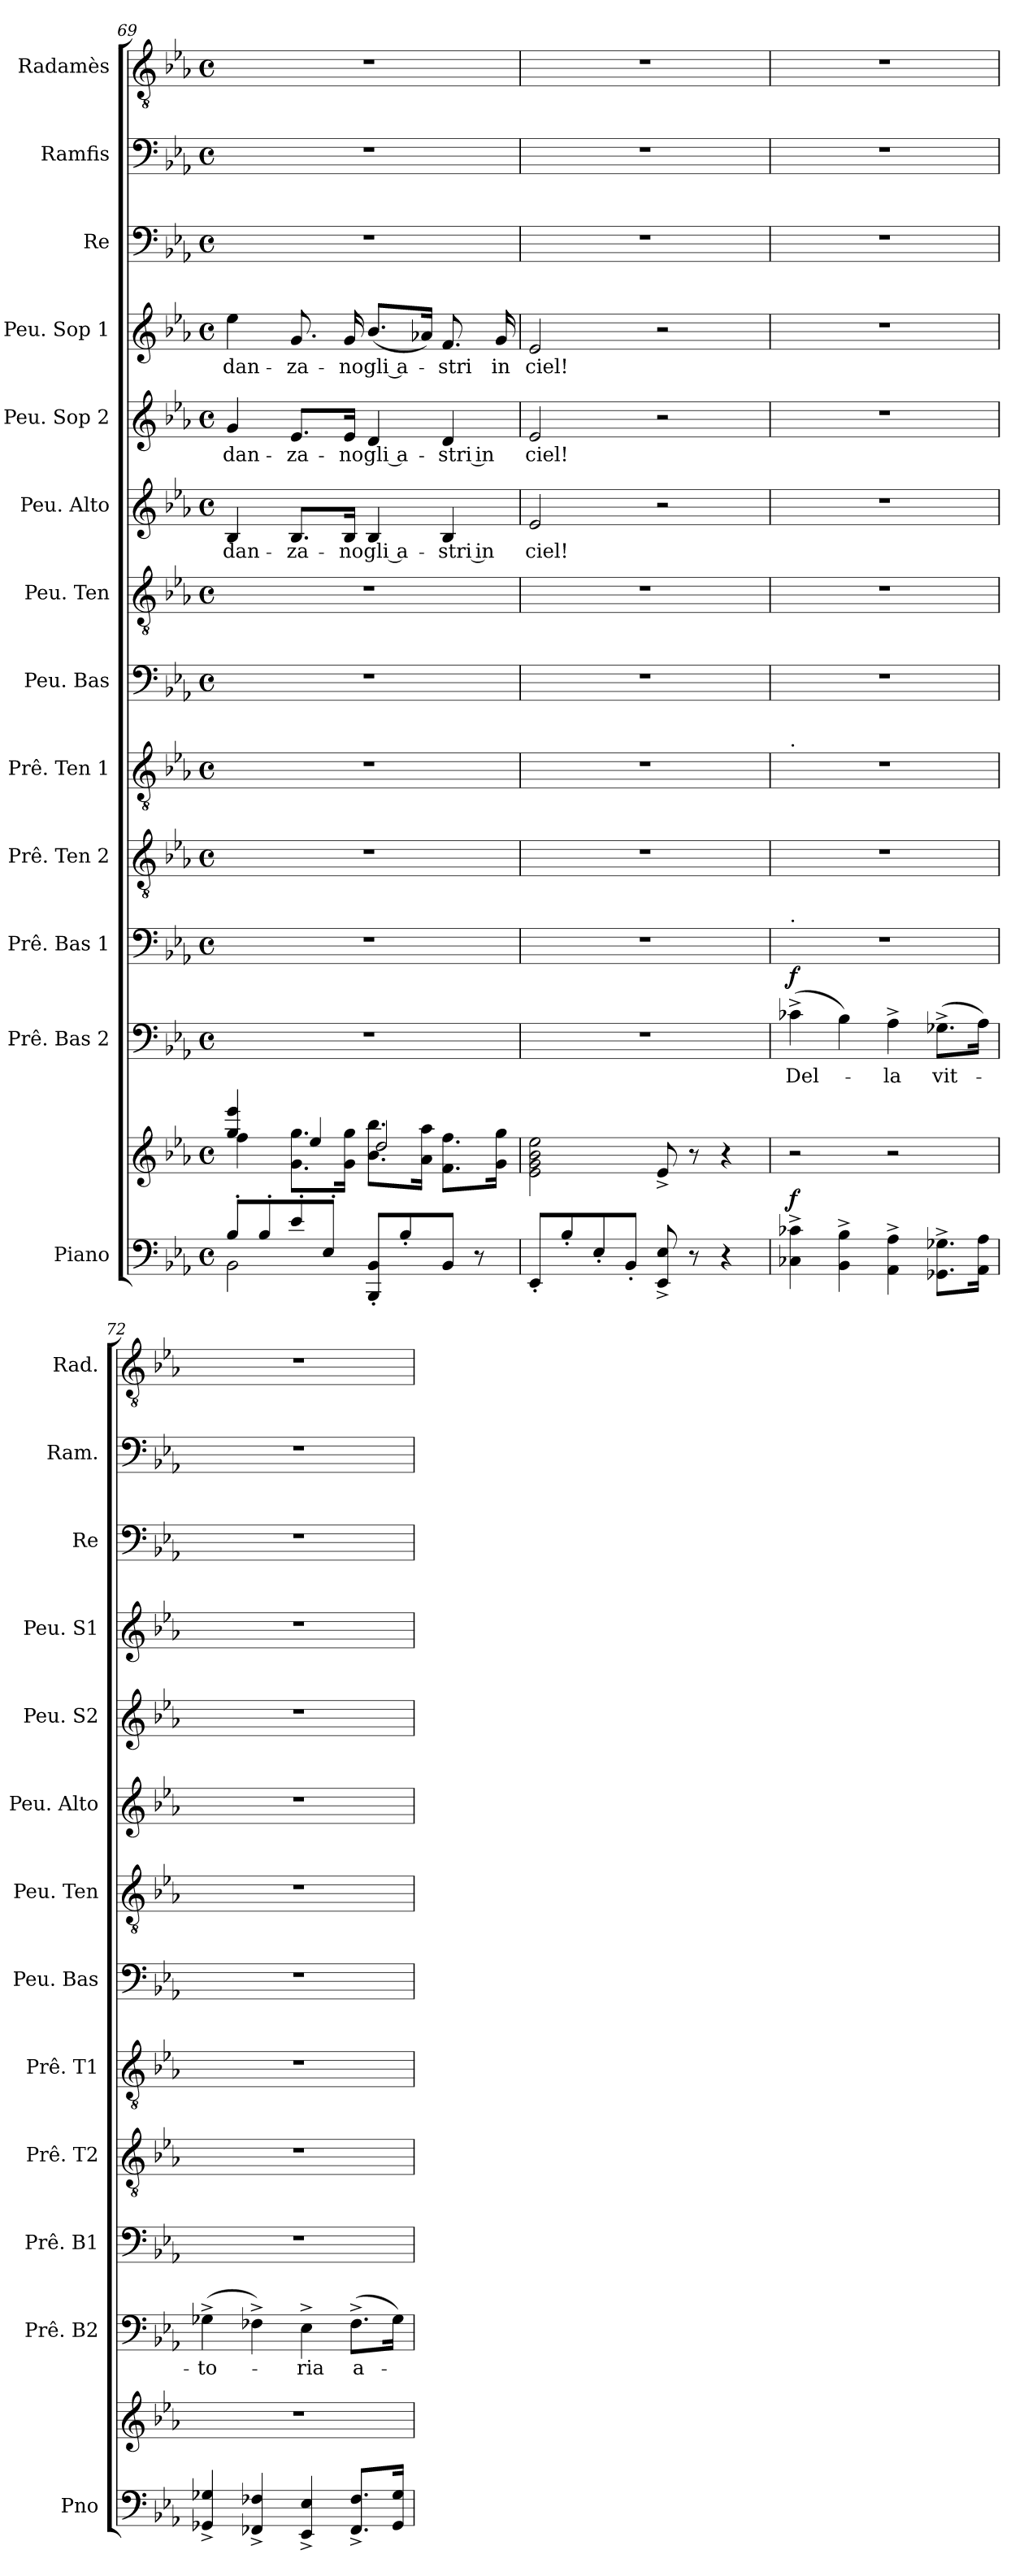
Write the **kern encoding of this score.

**kern	**kern	**dynam	**kern	**text	**dynam	**kern	**kern	**kern	**kern	**kern	**kern	**text	**kern	**text	**kern	**text	**kern	**kern	**kern
*part13	*part13	*part13	*part12	*part12	*part12	*part11	*part10	*part9	*part8	*part7	*part6	*part6	*part5	*part5	*part4	*part4	*part3	*part2	*part1
*staff14	*staff13	*staff13/14	*staff12	*staff12	*staff12	*staff11	*staff10	*staff9	*staff8	*staff7	*staff6	*staff6	*staff5	*staff5	*staff4	*staff4	*staff3	*staff2	*staff1
*I"Piano	*	*	*I"Prê. Bas 2	*	*	*I"Prê. Bas 1	*I"Prê. Ten 2	*I"Prê. Ten 1	*I"Peu. Bas	*I"Peu. Ten	*I"Peu. Alto	*	*I"Peu. Sop 2	*	*I"Peu. Sop 1	*	*I"Re	*I"Ramfis	*I"Radamès
*I'Pno	*	*	*I'Prê. B2	*	*	*I'Prê. B1	*I'Prê. T2	*I'Prê. T1	*I'Peu. Bas	*I'Peu. Ten	*I'Peu. Alto	*	*I'Peu. S2	*	*I'Peu. S1	*	*I'Re	*I'Ram.	*I'Rad.
*clefF4	*clefG2	*	*clefF4	*	*	*clefF4	*clefGv2	*clefGv2	*clefF4	*clefGv2	*clefG2	*	*clefG2	*	*clefG2	*	*clefF4	*clefF4	*clefGv2
*k[b-e-a-]	*k[b-e-a-]	*	*k[b-e-a-]	*	*	*k[b-e-a-]	*k[b-e-a-]	*k[b-e-a-]	*k[b-e-a-]	*k[b-e-a-]	*k[b-e-a-]	*	*k[b-e-a-]	*	*k[b-e-a-]	*	*k[b-e-a-]	*k[b-e-a-]	*k[b-e-a-]
*M4/4	*M4/4	*	*M4/4	*	*	*M4/4	*M4/4	*M4/4	*M4/4	*M4/4	*M4/4	*	*M4/4	*	*M4/4	*	*M4/4	*M4/4	*M4/4
*met(c)	*met(c)	*	*met(c)	*	*	*met(c)	*met(c)	*met(c)	*met(c)	*met(c)	*met(c)	*	*met(c)	*	*met(c)	*	*met(c)	*met(c)	*met(c)
=69	=69	=69	=69	=69	=69	=69	=69	=69	=69	=69	=69	=69	=69	=69	=69	=69	=69	=69	=69
*^	*^	*	*	*	*	*	*	*	*	*	*	*	*	*	*	*	*	*	*
!	!	!	!	!	!	!	!	!	!	!	!	!	!	!LO:LY:b:color=#0055FF	!	!LO:LY:b:color=#0055FF	!	!LO:LY:b:color=#AA0000	!	!	!
8B-'/L	2BB-\	4gg/ 4eee-/	4ff\	.	1r	.	.	1r	1r	1r	1r	1r	4B-/	dan-	4g/	dan-	4ee-\	dan-	1r	1r	1r
8B-'/	.	.	.	.	.	.	.	.	.	.	.	.	.	.	.	.	.	.	.	.	.
!	!	!	!	!	!	!	!	!	!	!	!	!	!	!LO:LY:b:color=#0055FF	!	!LO:LY:b:color=#0055FF	!	!LO:LY:b:color=#AA0000	!	!	!
8e-'/	.	8.g\ 8.gg\L	4ee-/	.	.	.	.	.	.	.	.	.	8.B-/L	-za-	8.e-/L	-za-	8.g/	-za-	.	.	.
8E-'/J	.	.	.	.	.	.	.	.	.	.	.	.	.	.	.	.	.	.	.	.	.
!	!	!	!	!	!	!	!	!	!	!	!	!	!	!LO:LY:b:color=#0055FF	!	!LO:LY:b:color=#0055FF	!	!LO:LY:b:color=#AA0000	!	!	!
.	.	16g\ 16gg\Jk	.	.	.	.	.	.	.	.	.	.	16B-/Jk	-no	16e-/Jk	-no	16g/	-no	.	.	.
!	!	!	!	!	!	!	!	!	!	!	!	!	!	!LO:LY:b:color=#0055FF	!	!LO:LY:b:color=#0055FF	!	!LO:LY:b:color=#AA0000	!	!	!
8BBB-/' 8BB-/'L	2ryy	8.b-\ 8.bb-\L	2dd/	.	.	.	.	.	.	.	.	.	4B-/	gli a-	4d/	gli a-	(<8.b-/L	gli a-	.	.	.
8B-'/	.	.	.	.	.	.	.	.	.	.	.	.	.	.	.	.	.	.	.	.	.
.	.	16a-\ 16aa-\Jk	.	.	.	.	.	.	.	.	.	.	.	.	.	.	16a-X/Jk)	.	.	.	.
!	!	!	!	!	!	!	!	!	!	!	!	!	!	!LO:LY:b:color=#0055FF	!	!LO:LY:b:color=#0055FF	!	!LO:LY:b:color=#AA0000	!	!	!
8BB-/J	.	8.f\ 8.ff\L	.	.	.	.	.	.	.	.	.	.	4B-/	stri in	4d/	stri in	8.f/	-stri	.	.	.
8r	.	.	.	.	.	.	.	.	.	.	.	.	.	.	.	.	.	.	.	.	.
!	!	!	!	!	!	!	!	!	!	!	!	!	!	!	!	!	!	!LO:LY:b:color=#AA0000	!	!	!
.	.	16g\ 16gg\Jk	.	.	.	.	.	.	.	.	.	.	.	.	.	.	16g/	in	.	.	.
*v	*v	*	*	*	*	*	*	*	*	*	*	*	*	*	*	*	*	*	*	*	*
*	*v	*v	*	*	*	*	*	*	*	*	*	*	*	*	*	*	*	*	*	*
=70	=70	=70	=70	=70	=70	=70	=70	=70	=70	=70	=70	=70	=70	=70	=70	=70	=70	=70	=70
!	!	!	!	!	!	!	!	!	!	!	!	!LO:LY:b:color=#0055FF	!	!LO:LY:b:color=#0055FF	!	!LO:LY:b:color=#AA0000	!	!	!
8EE-'/L	2e-\ 2g\ 2b-\ 2ee-\	.	1r	.	.	1r	1r	1r	1r	1r	2e-/	ciel!	2e-/	ciel!	2e-/	ciel!	1r	1r	1r
8B-'/	.	.	.	.	.	.	.	.	.	.	.	.	.	.	.	.	.	.	.
8E-'/	.	.	.	.	.	.	.	.	.	.	.	.	.	.	.	.	.	.	.
8BB-'/J	.	.	.	.	.	.	.	.	.	.	.	.	.	.	.	.	.	.	.
8EE-/^ 8E-/^	8e-^/	.	.	.	.	.	.	.	.	.	2r	.	2r	.	2r	.	.	.	.
8r	8r	.	.	.	.	.	.	.	.	.	.	.	.	.	.	.	.	.	.
4r	4r	.	.	.	.	.	.	.	.	.	.	.	.	.	.	.	.	.	.
!!LO:PB:g=z
=71	=71	=71	=71	=71	=71	=71	=71	=71	=71	=71	=71	=71	=71	=71	=71	=71	=71	=71	=71
!	!	!	!	!	!	!	!	!LO:TX:a:t=.	!	!	!	!	!	!	!	!	!	!	!
!	!	!	!	!	!	!LO:TX:a:t=.	!	!	!	!	!	!	!	!	!	!	!	!	!
!	!	!LO:DY:a=2	!	!LO:LY:b:color=#0055FF	!LO:DY:a	!	!	!	!	!	!	!	!	!	!	!	!	!	!
4C-X\^ 4c-X\^	2r	f	(>4c-X^\	Del-	f	1r	1r	1r	1r	1r	1r	.	1r	.	1r	.	1r	1r	1r
4BB-\^ 4B-\^	.	.	4B-\)	.	.	.	.	.	.	.	.	.	.	.	.	.	.	.	.
!	!	!	!	!LO:LY:b:color=#0055FF	!	!	!	!	!	!	!	!	!	!	!	!	!	!	!
4AA-\^ 4A-\^	2r	.	4A-^\	-la	.	.	.	.	.	.	.	.	.	.	.	.	.	.	.
!	!	!	!	!LO:LY:b:color=#0055FF	!	!	!	!	!	!	!	!	!	!	!	!	!	!	!
8.GG-X\^ 8.G-X\^L	.	.	(>8.G-X^\L	vit-	.	.	.	.	.	.	.	.	.	.	.	.	.	.	.
16AA-\ 16A-\Jk	.	.	16A-\Jk)	.	.	.	.	.	.	.	.	.	.	.	.	.	.	.	.
=72	=72	=72	=72	=72	=72	=72	=72	=72	=72	=72	=72	=72	=72	=72	=72	=72	=72	=72	=72
!	!	!	!	!LO:LY:b:color=#0055FF	!	!	!	!	!	!	!	!	!	!	!	!	!	!	!
4GG-X/^ 4G-X/^	1r	.	(>4G-X^\	-to-	.	1r	1r	1r	1r	1r	1r	.	1r	.	1r	.	1r	1r	1r
4FF-X/^ 4F-X/^	.	.	4F-X^\)	.	.	.	.	.	.	.	.	.	.	.	.	.	.	.	.
!	!	!	!	!LO:LY:b:color=#0055FF	!	!	!	!	!	!	!	!	!	!	!	!	!	!	!
4EE-/^ 4E-/^	.	.	4E-^\	-ria	.	.	.	.	.	.	.	.	.	.	.	.	.	.	.
!	!	!	!	!LO:LY:b:color=#0055FF	!	!	!	!	!	!	!	!	!	!	!	!	!	!	!
8.FF-/^ 8.F-/^L	.	.	(>8.F-^\L	a-	.	.	.	.	.	.	.	.	.	.	.	.	.	.	.
16GG-/ 16G-/Jk	.	.	16G-\Jk)	.	.	.	.	.	.	.	.	.	.	.	.	.	.	.	.
=	=	=	=	=	=	=	=	=	=	=	=	=	=	=	=	=	=	=	=
*-	*-	*-	*-	*-	*-	*-	*-	*-	*-	*-	*-	*-	*-	*-	*-	*-	*-	*-	*-
